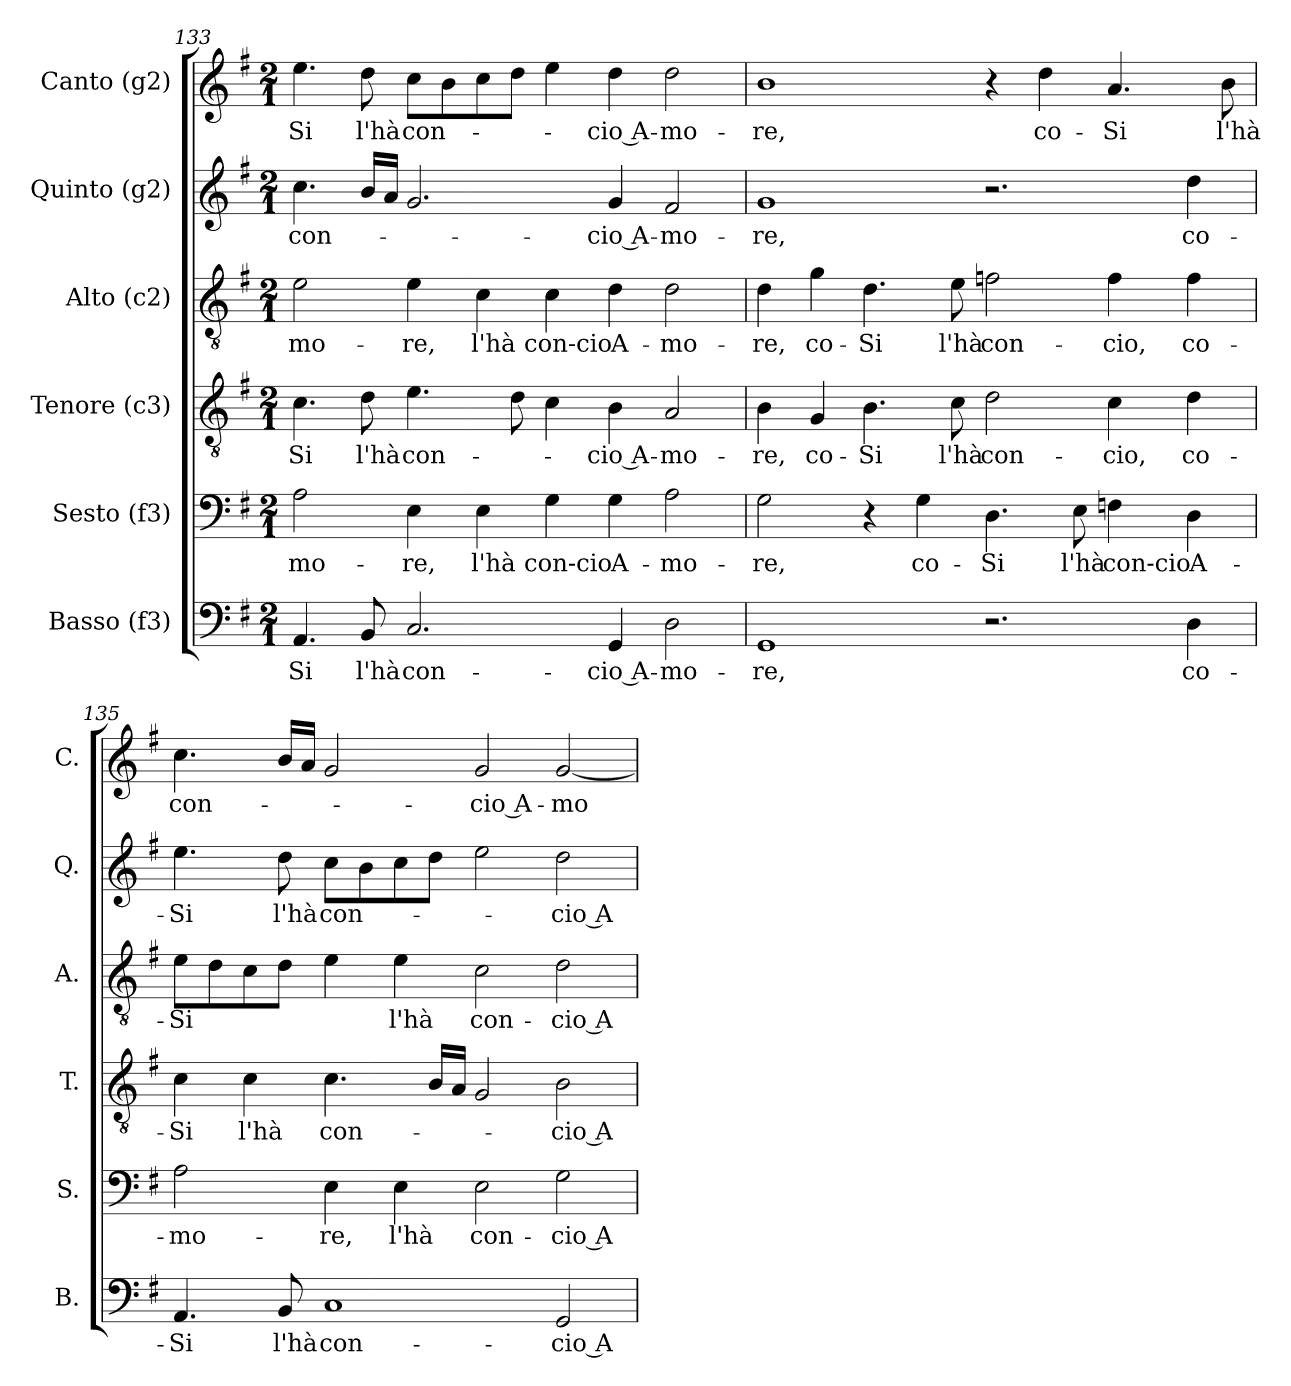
**kern	**text	**kern	**text	**kern	**text	**kern	**text	**kern	**text	**kern	**text
*part6	*part6	*part5	*part5	*part4	*part4	*part3	*part3	*part2	*part2	*part1	*part1
*staff6	*staff6	*staff5	*staff5	*staff4	*staff4	*staff3	*staff3	*staff2	*staff2	*staff1	*staff1
*I"Basso (f3)	*	*I"Sesto (f3)	*	*I"Tenore (c3)	*	*I"Alto (c2)	*	*I"Quinto (g2)	*	*I"Canto (g2)	*
*I'B.	*	*I'S.	*	*I'T.	*	*I'A.	*	*I'Q.	*	*I'C.	*
!!LO:LB:g=z
*clefF4	*	*clefF4	*	*clefGv2	*	*clefGv2	*	*clefG2	*	*clefG2	*
*k[f#]	*	*k[f#]	*	*k[f#]	*	*k[f#]	*	*k[f#]	*	*k[f#]	*
*G:	*	*G:	*	*G:	*	*G:	*	*G:	*	*G:	*
*M2/1	*	*M2/1	*	*M2/1	*	*M2/1	*	*M2/1	*	*M2/1	*
=133	=133	=133	=133	=133	=133	=133	=133	=133	=133	=133	=133
!	!LO:LY:b:cj	!	!LO:LY:b:cj	!	!LO:LY:b:cj	!	!LO:LY:b:cj	!	!LO:LY:b	!	!LO:LY:b:cj
4.AA/	-Si	2A\	-mo-	4.c\	-Si	2e\	-mo-	4.cc\	con-	4.ee\	-Si
!	!LO:LY:b:cj	!	!	!	!LO:LY:b:cj	!	!	!	!	!	!LO:LY:b:cj
8BB/	l'hà	.	.	8d\	l'hà	.	.	16b/L	.	8dd\	l'hà
.	.	.	.	.	.	.	.	16a/J	.	.	.
!	!LO:LY:b:cj	!	!LO:LY:b:cj	!	!LO:LY:b	!	!LO:LY:b:cj	!	!	!	!LO:LY:b
2.C/	con-	4E\	-re,	4.e\	con-	4e\	-re,	2.g/	.	8cc\L	con-
.	.	.	.	.	.	.	.	.	.	8b\	.
!	!	!	!LO:LY:b:cj	!	!	!	!LO:LY:b:cj	!	!	!	!
.	.	4E\	l'hà	.	.	4c\	l'hà	.	.	8cc\	.
.	.	.	.	8d\	.	.	.	.	.	8dd\J	.
!	!	!	!LO:LY:b	!	!	!	!LO:LY:b	!	!	!	!
.	.	4G\	con-cio	4c\	.	4c\	con-cio	.	.	4ee\	.
!	!LO:LY:b:rj	!	!LO:LY:b	!	!LO:LY:b:rj	!	!LO:LY:b	!	!LO:LY:b:rj	!	!LO:LY:b:rj
4GG/	-cio A-	4G\	A-	4B\	-cio A-	4d\	A-	4g/	-cio A-	4dd\	-cio A-
!	!LO:LY:b:rj	!	!LO:LY:b:cj	!	!LO:LY:b:rj	!	!LO:LY:b:cj	!	!LO:LY:b:rj	!	!LO:LY:b:rj
2D\	-mo-	2A\	-mo-	2A/	-mo-	2d\	-mo-	2f#/	-mo-	2dd\	-mo-
=134	=134	=134	=134	=134	=134	=134	=134	=134	=134	=134	=134
!	!LO:LY:b:cj	!	!LO:LY:b:cj	!	!LO:LY:b:cj	!	!LO:LY:b:cj	!	!LO:LY:b:cj	!	!LO:LY:b:cj
1GG	-re,	2G\	-re,	4B\	-re,	4d\	-re,	1g	-re,	1b	-re,
!	!	!	!	!	!LO:LY:b:cj	!	!LO:LY:b:cj	!	!	!	!
.	.	.	.	4G/	co-	4g\	co-	.	.	.	.
!	!	!	!	!	!LO:LY:b:cj	!	!LO:LY:b:cj	!	!	!	!
.	.	4r	.	4.B\	-Si	4.d\	-Si	.	.	.	.
!	!	!	!LO:LY:b:cj	!	!	!	!	!	!	!	!
.	.	4G\	co-	.	.	.	.	.	.	.	.
!	!	!	!	!	!LO:LY:b:cj	!	!LO:LY:b:cj	!	!	!	!
.	.	.	.	8c\	l'hà	8e\	l'hà	.	.	.	.
!	!	!	!LO:LY:b:cj	!	!LO:LY:b:cj	!	!LO:LY:b:cj	!	!	!	!
2.r	.	4.D\	-Si	2d\	con-	2fn\	con-	2.r	.	4r	.
!	!	!	!	!	!	!	!	!	!	!	!LO:LY:b:cj
.	.	.	.	.	.	.	.	.	.	4dd\	co-
!	!	!	!LO:LY:b:cj	!	!	!	!	!	!	!	!
.	.	8E\	l'hà	.	.	.	.	.	.	.	.
!	!	!	!LO:LY:b	!	!LO:LY:b:cj	!	!LO:LY:b:cj	!	!	!	!LO:LY:b:cj
.	.	4Fn\	con-cio	4c\	-cio,	4f\	-cio,	.	.	4.a/	-Si
!	!LO:LY:b:cj	!	!LO:LY:b	!	!LO:LY:b:cj	!	!LO:LY:b:cj	!	!LO:LY:b:cj	!	!
4D\	co-	4D\	A-	4d\	co-	4f\	co-	4dd\	co-	.	.
!	!	!	!	!	!	!	!	!	!	!	!LO:LY:b:cj
.	.	.	.	.	.	.	.	.	.	8b\	l'hà
!!LO:PB:g=z
=135	=135	=135	=135	=135	=135	=135	=135	=135	=135	=135	=135
!	!LO:LY:b:cj	!	!LO:LY:b:cj	!	!LO:LY:b:cj	!	!LO:LY:b:cj	!	!LO:LY:b:cj	!	!LO:LY:b
4.AA/	-Si	2A\	-mo-	4c\	-Si	8e\L	-Si	4.ee\	-Si	4.cc\	con-
.	.	.	.	.	.	8d\	.	.	.	.	.
!	!	!	!	!	!LO:LY:b:cj	!	!	!	!	!	!
.	.	.	.	4c\	l'hà	8c\	.	.	.	.	.
!	!LO:LY:b:cj	!	!	!	!	!	!	!	!LO:LY:b:cj	!	!
8BB/	l'hà	.	.	.	.	8d\J	.	8dd\	l'hà	16b/L	.
.	.	.	.	.	.	.	.	.	.	16a/J	.
!	!LO:LY:b:cj	!	!LO:LY:b:cj	!	!LO:LY:b	!	!	!	!LO:LY:b	!	!
1C	con-	4E\	-re,	4.c\	con-	4e\	.	8cc\L	con-	2g/	.
.	.	.	.	.	.	.	.	8b\	.	.	.
!	!	!	!LO:LY:b:cj	!	!	!	!LO:LY:b:cj	!	!	!	!
.	.	4E\	l'hà	.	.	4e\	l'hà	8cc\	.	.	.
.	.	.	.	16B/L	.	.	.	8dd\J	.	.	.
.	.	.	.	16A/J	.	.	.	.	.	.	.
!	!	!	!LO:LY:b:cj	!	!	!	!LO:LY:b:cj	!	!	!	!LO:LY:b:rj
.	.	2E\	con-	2G/	.	2c\	con-	2ee\	.	2g/	-cio A-
!	!LO:LY:b:rj	!	!LO:LY:b:rj	!	!LO:LY:b:rj	!	!LO:LY:b:rj	!	!LO:LY:b:rj	!	!LO:LY:b
2GG/	-cio A-	2G\	-cio A-	2B\	-cio A-	2d\	-cio A-	2dd\	-cio A-	[<2g/	-mo-
=	=	=	=	=	=	=	=	=	=	=	=
*-	*-	*-	*-	*-	*-	*-	*-	*-	*-	*-	*-
